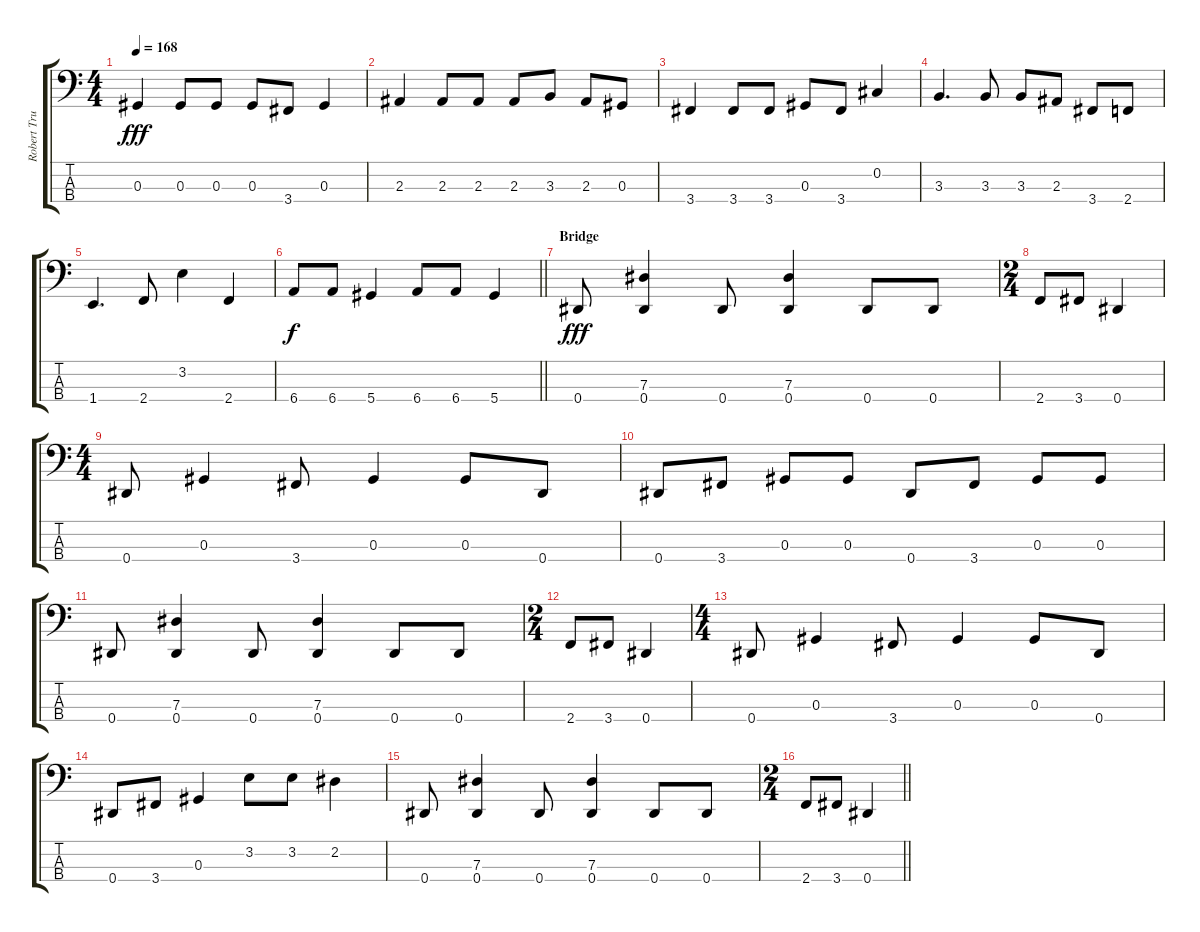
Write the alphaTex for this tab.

\track ("Robert Trujillo" "Robert Tru") {instrument electricbassfinger}
\staff {score tabs}
\tuning (Gb2 Db2 Ab1 Eb1) {hide}
\ts (4 4)
\tempo 168
\clef f4
\ks c
0.3.4{dy fff} 0.3.8 0.3.8 0.3.8 3.4.8 0.3.4 |
2.3.4 2.3.8 2.3.8 2.3.8 3.3.8 2.3.8 0.3.8 |
3.4.4 3.4.8 3.4.8 0.3.8 3.4.8 0.2.4 |
3.3.4{d} 3.3.8 3.3.8 2.3.8 3.4.8 2.4.8 |
1.4.4{d} 2.4.8 3.2.4 2.4.4 |
\barLineRight lightlight
6.4.8{dy f} 6.4.8 5.4.4 6.4.8 6.4.8 5.4.4 |
\section ("" "Bridge")
0.4.8{dy fff} (7.3 0.4).4 0.4.8 (7.3 0.4).4 0.4.8 0.4.8 |
\ts (2 4)
2.4.8 3.4.8 0.4.4 |
\ts (4 4)
0.4.8 0.3.4 3.4.8 0.3.4 0.3.8 0.4.8 |
0.4.8 3.4.8 0.3.8 0.3.8 0.4.8 3.4.8 0.3.8 0.3.8 |
0.4.8 (7.3 0.4).4 0.4.8 (7.3 0.4).4 0.4.8 0.4.8 |
\ts (2 4)
2.4.8 3.4.8 0.4.4 |
\ts (4 4)
0.4.8 0.3.4 3.4.8 0.3.4 0.3.8 0.4.8 |
0.4.8 3.4.8 0.3.4 3.2.8 3.2.8 2.2.4 |
0.4.8 (7.3 0.4).4 0.4.8 (7.3 0.4).4 0.4.8 0.4.8 |
\ts (2 4)
\barLineRight lightlight
2.4.8 3.4.8 0.4.4
